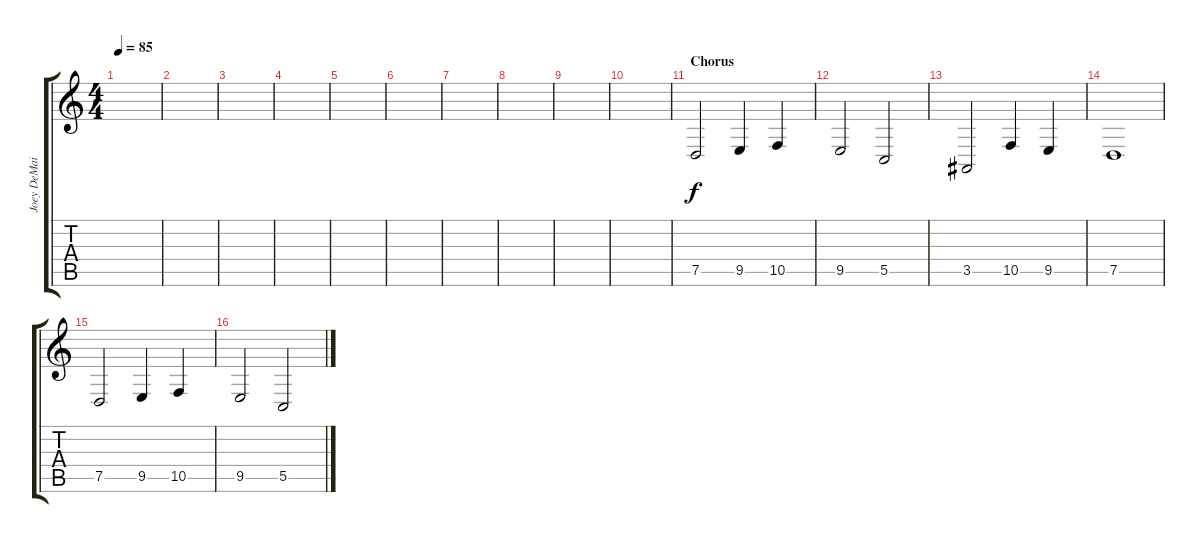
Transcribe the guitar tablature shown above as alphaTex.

\track ("Joey DeMaio Choir" "Joey DeMai") {instrument choiraahs}
\staff {score tabs}
\tuning (D4 A3 F3 C3 G2 D2) {hide}
\ts (4 4)
\tempo 85
\clef g2
\ks c
|
|
|
|
|
|
|
|
|
|
\section ("" "Chorus")
7.5.2 9.5.4 10.5.4 |
9.5.2 5.5.2 |
3.5.2 10.5.4 9.5.4 |
7.5.1 |
7.5.2 9.5.4 10.5.4 |
9.5.2 5.5.2
